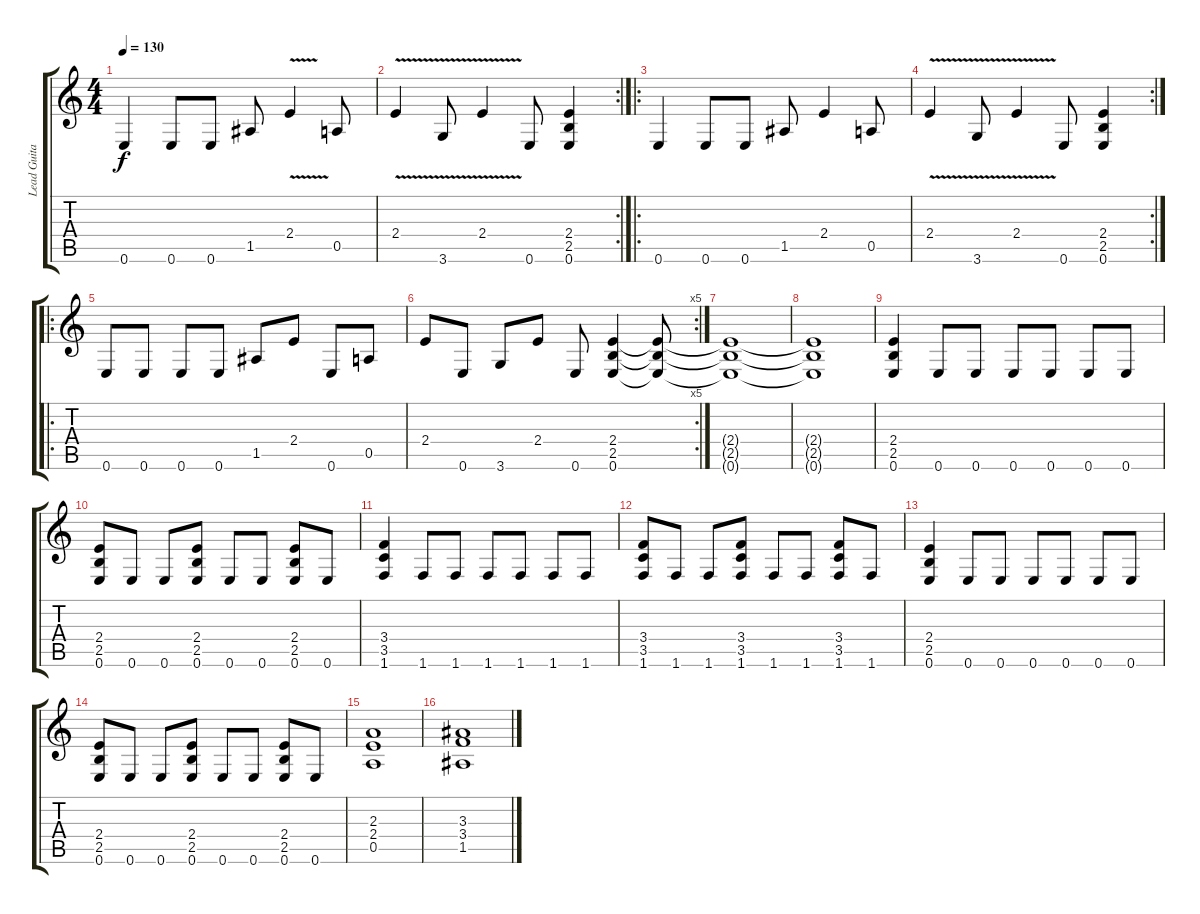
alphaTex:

\track ("Lead Guitar" "Lead Guita") {instrument distortionguitar}
\staff {score tabs}
\tuning (E4 B3 G3 D3 A2 E2) {hide}
\ts (4 4)
\tempo 130
\clef g2
\ks c
0.6.4{dy f instrument distortionguitar} 0.6.8 0.6.8 1.5.8 2.4{v}.4 0.5.8 |
\rc 2
2.4{v}.4 3.6{v}.8 2.4{v}.4 0.6.8 (2.4 2.5 0.6).4 |
\ro
0.6.4 0.6.8 0.6.8 1.5.8 2.4.4 0.5.8 |
\rc 2
2.4{v}.4 3.6{v}.8 2.4{v}.4 0.6.8 (2.4 2.5 0.6).4 |
\ro
0.6.8 0.6.8 0.6.8 0.6.8 1.5.8 2.4.8 0.6.8 0.5.8 |
\rc 5
2.4.8 0.6.8 3.6.8 2.4.8 0.6.8 (2.4 2.5 0.6).4 (2.4{t} 2.5{t} 0.6{t}).8 |
(2.4{t} 2.5{t} 0.6{t}).1 |
(2.4{t} 2.5{t} 0.6{t}).1 |
(2.4 2.5 0.6).4 0.6.8 0.6.8 0.6.8 0.6.8 0.6.8 0.6.8 |
(2.4 2.5 0.6).8 0.6.8 0.6.8 (2.4 2.5 0.6).8 0.6.8 0.6.8 (2.4 2.5 0.6).8 0.6.8 |
(3.4 3.5 1.6).4 1.6.8 1.6.8 1.6.8 1.6.8 1.6.8 1.6.8 |
(3.4 3.5 1.6).8 1.6.8 1.6.8 (3.4 3.5 1.6).8 1.6.8 1.6.8 (3.4 3.5 1.6).8 1.6.8 |
(2.4 2.5 0.6).4 0.6.8 0.6.8 0.6.8 0.6.8 0.6.8 0.6.8 |
(2.4 2.5 0.6).8 0.6.8 0.6.8 (2.4 2.5 0.6).8 0.6.8 0.6.8 (2.4 2.5 0.6).8 0.6.8 |
(2.3 2.4 0.5).1 |
(3.3 3.4 1.5).1
